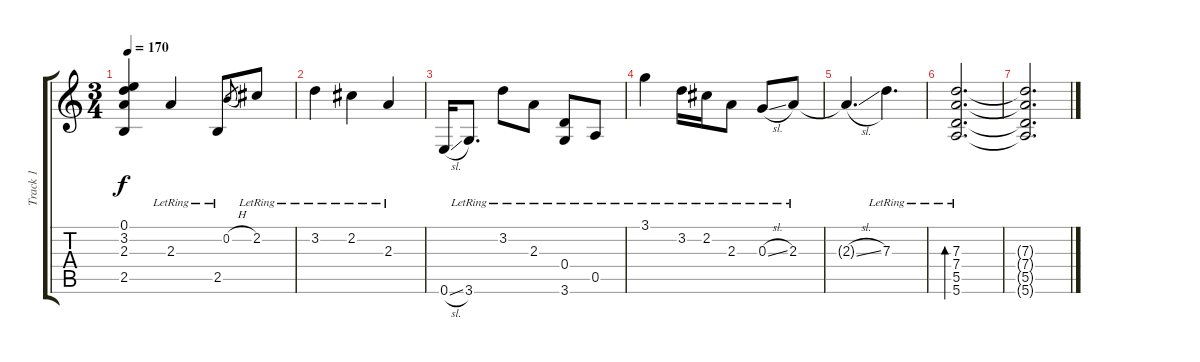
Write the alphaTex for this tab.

\track ("Track 1" "Track 1") {instrument acousticguitarsteel}
\staff {score tabs}
\tuning (E4 B3 G3 D3 A2 E2) {hide}
\ts (3 4)
\tempo 170
\clef g2
\ks c
(0.1{t} 3.2{t} 2.3{t} 2.5).4{dy f} 2.3{lr}.4 2.5{lr}.8 0.2{h}.8{gr} 2.2{lr}.8 |
3.2{lr}.4 2.2{lr}.4 2.3{lr}.4 |
0.6{sl}.16 3.6{lr}.8{d} 3.2{lr}.8 2.3{lr}.8 (0.4{lr} 3.6{lr}).8 0.5{lr}.8 |
3.1{lr}.4 3.2{lr}.16 2.2{lr}.16 2.3{lr}.8 0.3{sl lr}.8 2.3{lr}.8 |
2.3{sl t}.4{d} 7.3{lr}.4{d} |
(7.3{lr} 7.4{lr} 5.5{lr} 5.6{lr}).2{d bd 480} |
(7.3{t} 7.4{t} 5.5{t} 5.6{t}).2{d}
